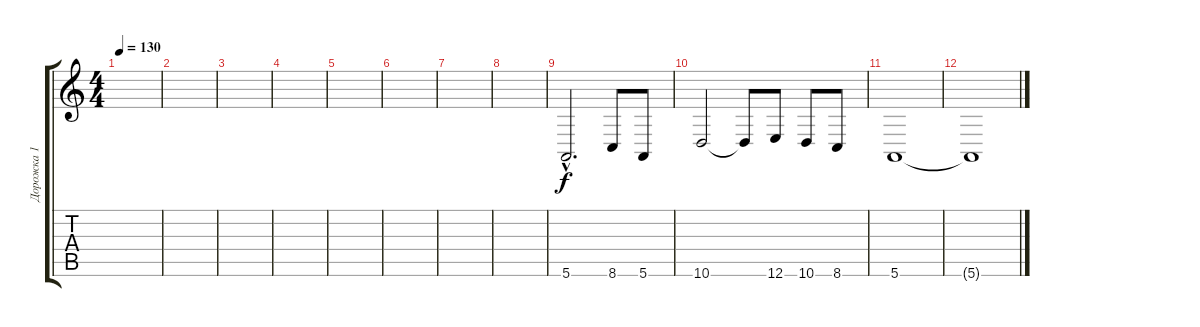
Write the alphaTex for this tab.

\track ("Дорожка 1" "Дорожка 1") {instrument lead2sawtooth}
\staff {score tabs}
\tuning (E4 B3 G3 D3 A2 E2) {hide}
\ts (4 4)
\tempo 130
\clef g2
\ks c
|
|
|
|
|
|
|
|
5.6{hac}.2{d} 8.6.8 5.6.8 |
10.6.2 10.6{t}.8 12.6.8 10.6.8 8.6.8 |
5.6.1 |
5.6{t}.1
